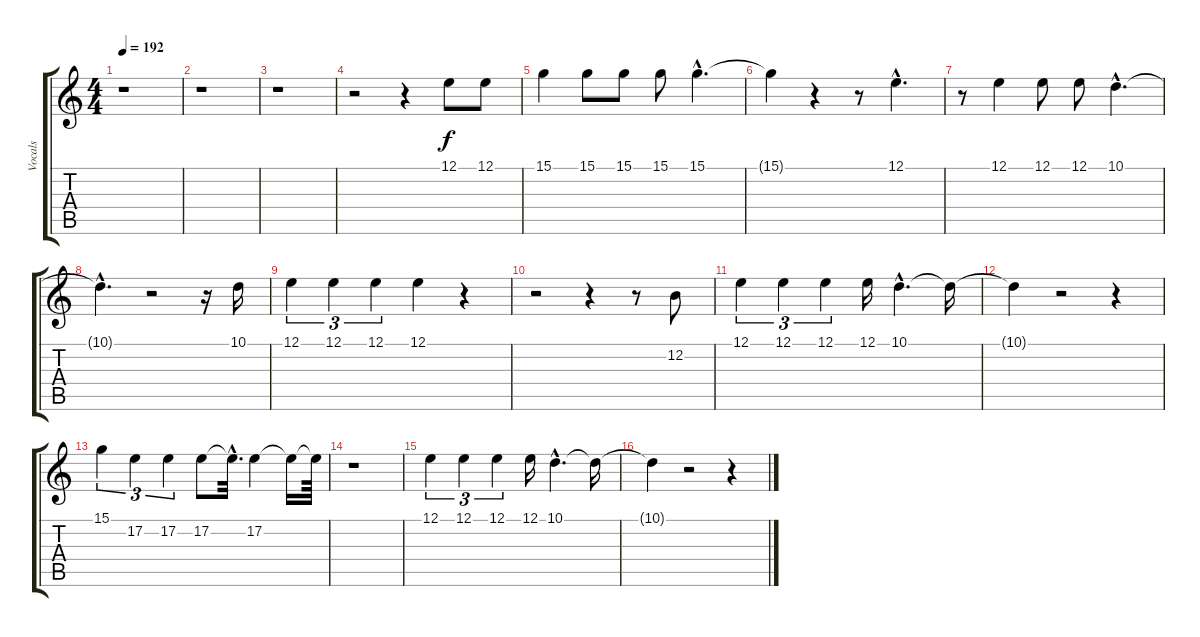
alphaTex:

\track ("Vocals" "Vocals") {instrument lead1square}
\staff {score tabs}
\tuning (E4 B3 G3 D3 A2 E2) {hide}
\ts (4 4)
\tempo 192
\clef g2
\ks c
r.1{dy f} |
r.1 |
r.1 |
r.2 r.4 12.1.8 12.1.8 |
15.1.4 15.1.8 15.1.8 15.1.8 15.1{hac}.4{d} |
15.1{t}.4 r.4 r.8 12.1{hac}.4{d} |
r.8 12.1.4 12.1.8 12.1.8 10.1{hac}.4{d} |
10.1{hac t}.4{d} r.2 r.16 10.1.16 |
12.1.4{tu (3 2)} 12.1.4{tu (3 2)} 12.1.4{tu (3 2)} 12.1.4 r.4 |
r.2 r.4 r.8 12.2.8 |
12.1.4{tu (3 2)} 12.1.4{tu (3 2)} 12.1.4{tu (3 2)} 12.1.16 10.1{hac}.4{d} 10.1{t}.16 |
10.1{t}.4 r.2 r.4 |
15.1.4{tu (3 2)} 17.2.4{tu (3 2)} 17.2.4{tu (3 2)} 17.2.8 17.2{hac t}.32{d} 17.2.4 17.2{t}.16 17.2{t}.64 |
r.1 |
12.1.4{tu (3 2)} 12.1.4{tu (3 2)} 12.1.4{tu (3 2)} 12.1.16 10.1{hac}.4{d} 10.1{t}.16 |
10.1{t}.4 r.2 r.4
